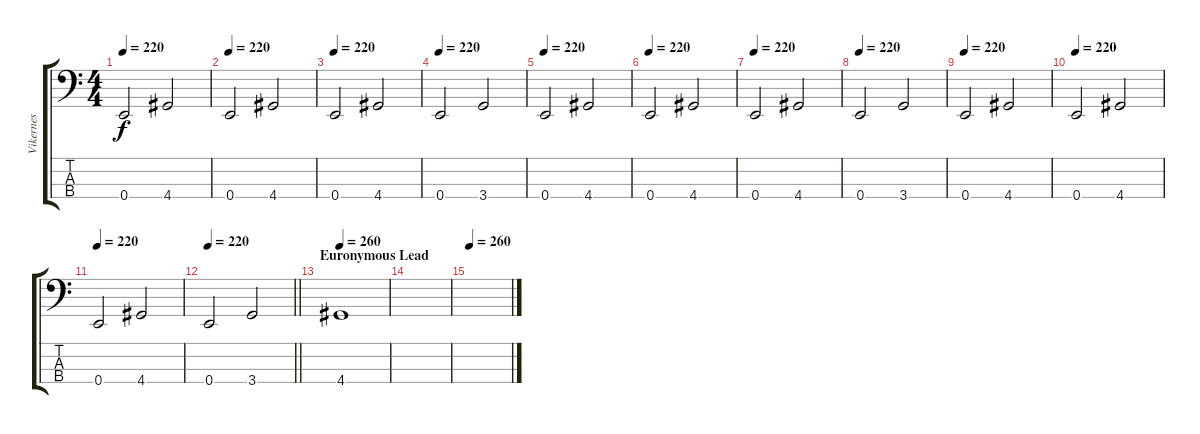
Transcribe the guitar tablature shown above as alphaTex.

\track ("Vikernes" "Vikernes") {instrument electricbassfinger}
\staff {score tabs}
\tuning (G2 D2 A1 E1) {hide}
\ts (4 4)
\tempo 220
\clef f4
\ks c
0.4.2{dy f} 4.4.2 |
\tempo 220
0.4.2 4.4.2 |
\tempo 220
0.4.2 4.4.2 |
\tempo 220
0.4.2 3.4.2 |
\tempo 220
0.4.2 4.4.2 |
\tempo 220
0.4.2 4.4.2 |
\tempo 220
0.4.2 4.4.2 |
\tempo 220
0.4.2 3.4.2 |
\tempo 220
0.4.2 4.4.2 |
\tempo 220
0.4.2 4.4.2 |
\tempo 220
0.4.2 4.4.2 |
\tempo 220
\barLineRight lightlight
0.4.2 3.4.2 |
\section ("" "Euronymous Lead")
\tempo 260
4.4.1 |
|
\tempo 260
